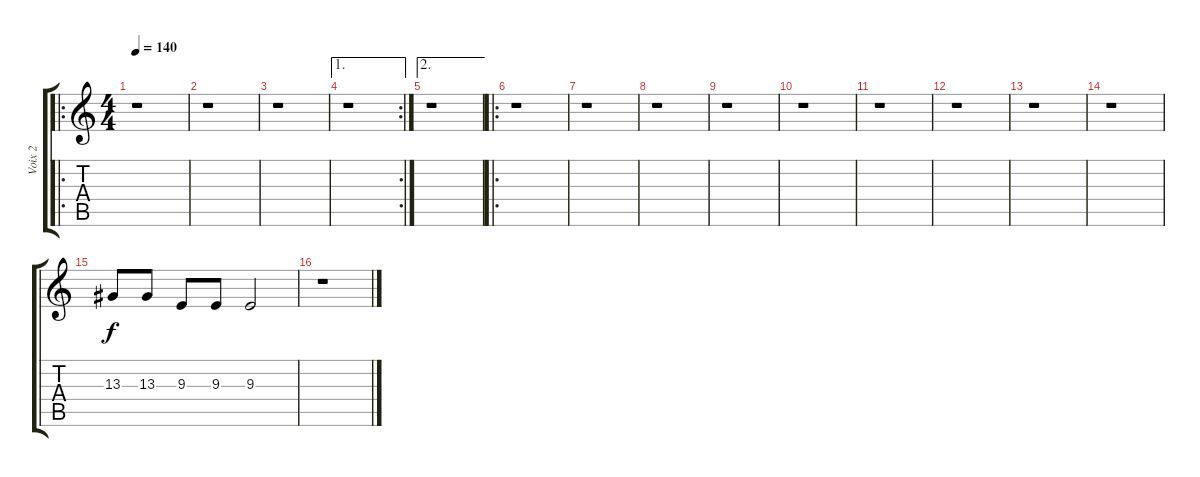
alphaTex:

\track ("Voix 2" "Voix 2") {instrument altosax}
\staff {score tabs}
\tuning (E4 B3 G3 D3 A2 E2) {hide}
\ro
\ts (4 4)
\tempo 140
\clef g2
\ks c
r.1{dy f instrument altosax} |
r.1 |
r.1 |
\ae 1
\rc 2
r.1 |
\ae 2
r.1 |
\ro
r.1 |
r.1 |
r.1 |
r.1 |
r.1 |
r.1 |
r.1 |
r.1 |
r.1 |
13.3.8 13.3.8 9.3.8 9.3.8 9.3.2 |
r.1
